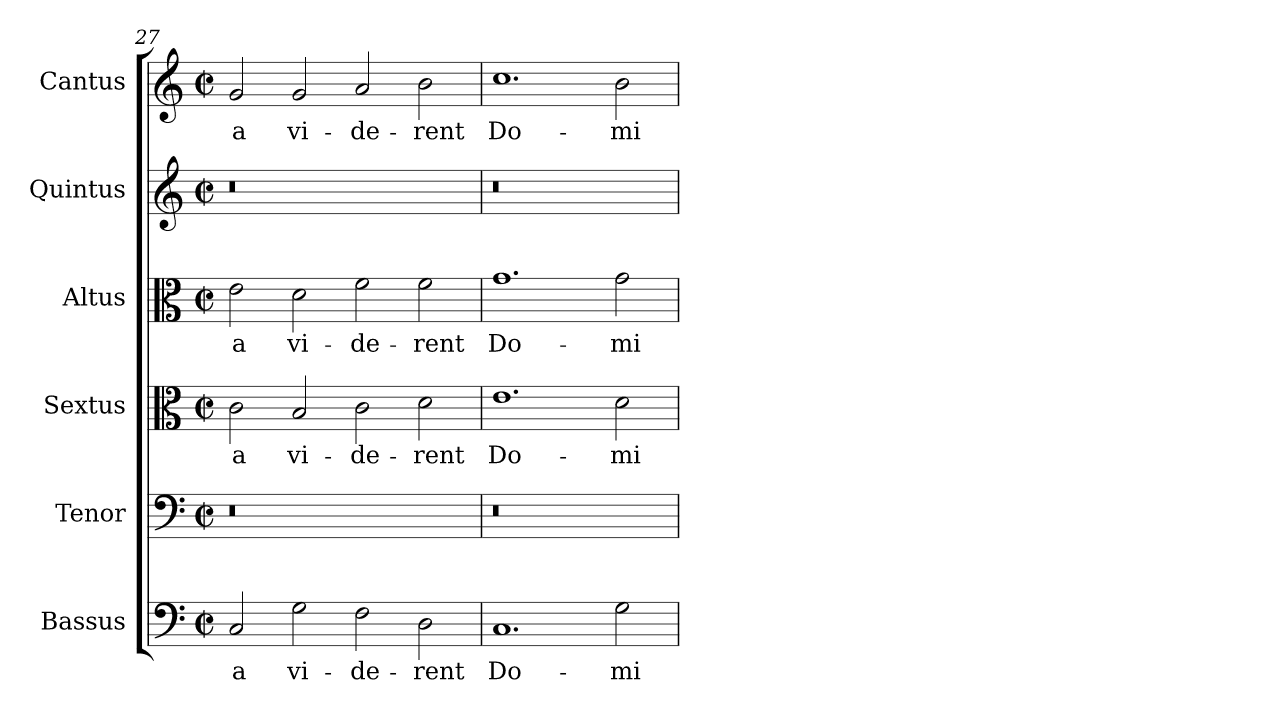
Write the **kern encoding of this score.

**kern	**text	**kern	**kern	**text	**kern	**text	**kern	**kern	**text
*part6	*part6	*part5	*part4	*part4	*part3	*part3	*part2	*part1	*part1
*staff6	*staff6	*staff5	*staff4	*staff4	*staff3	*staff3	*staff2	*staff1	*staff1
*I"Bassus	*	*I"Tenor	*I"Sextus	*	*I"Altus	*	*I"Quintus	*I"Cantus	*
*I'Bassus	*	*I'Tenor	*I'Sextus	*	*I'Altus	*	*I'Quintus	*I'Cantus	*
*clefF4	*	*clefF4	*clefC3	*	*clefC3	*	*clefG2	*clefG2	*
*M2/2	*	*M2/2	*M2/2	*	*M2/2	*	*M2/2	*M2/2	*
*met(c|)	*	*met(c|)	*met(c|)	*	*met(c|)	*	*met(c|)	*met(c|)	*
=27	=27	=27	=27	=27	=27	=27	=27	=27	=27
!	!LO:LY:b:cj	!	!	!LO:LY:b:cj	!	!LO:LY:b:cj	!	!	!LO:LY:b:cj
2C/	-a	0r	2c\	-a	2e\	-a	0r	2g/	-a
!	!LO:LY:b:cj	!	!	!LO:LY:b:cj	!	!LO:LY:b:cj	!	!	!LO:LY:b:cj
2G\	vi-	.	2B/	vi-	2d\	vi-	.	2g/	vi-
!	!LO:LY:b:cj	!	!	!LO:LY:b:cj	!	!LO:LY:b:cj	!	!	!LO:LY:b:cj
2F\	-de-	.	2c\	-de-	2f\	-de-	.	2a/	-de-
!	!LO:LY:b:cj	!	!	!LO:LY:b:cj	!	!LO:LY:b:cj	!	!	!LO:LY:b:cj
2D\	-rent	.	2d\	-rent	2f\	-rent	.	2b\	-rent
=28	=28	=28	=28	=28	=28	=28	=28	=28	=28
!	!LO:LY:b:cj	!	!	!LO:LY:b:cj	!	!LO:LY:b:cj	!	!	!LO:LY:b:cj
1.C	Do-	0r	1.e	Do-	1.g	Do-	0r	1.cc	Do-
!	!LO:LY:b:cj	!	!	!LO:LY:b:cj	!	!LO:LY:b:cj	!	!	!LO:LY:b:cj
2G\	-mi-	.	2d\	-mi-	2g\	-mi-	.	2b\	-mi-
=	=	=	=	=	=	=	=	=	=
*-	*-	*-	*-	*-	*-	*-	*-	*-	*-
